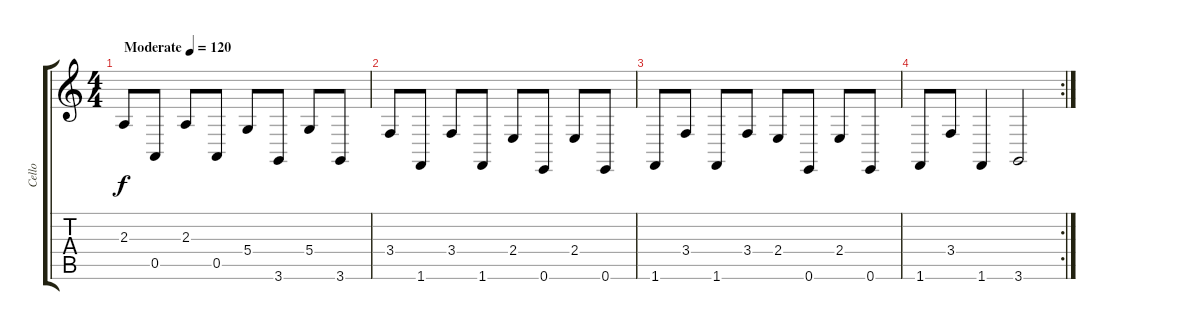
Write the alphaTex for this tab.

\track ("Cello" "Cello") {instrument cello}
\staff {score tabs}
\tuning (E4 B3 G3 D3 A2 E2) {hide}
\ts (4 4)
\tempo (120 "Moderate")
\clef g2
\ks c
2.3.8{dy f instrument cello} 0.5.8 2.3.8 0.5.8 5.4.8 3.6.8 5.4.8 3.6.8 |
3.4.8 1.6.8 3.4.8 1.6.8 2.4.8 0.6.8 2.4.8 0.6.8 |
1.6.8 3.4.8 1.6.8 3.4.8 2.4.8 0.6.8 2.4.8 0.6.8 |
\rc 2
1.6.8 3.4.8 1.6.4 3.6.2
